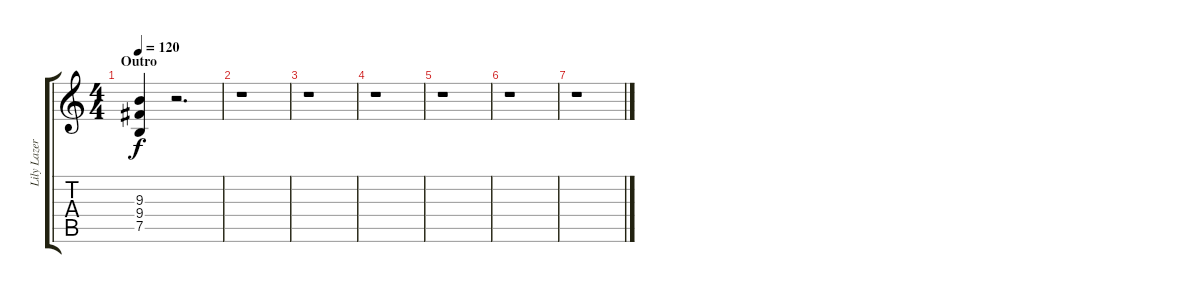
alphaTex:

\track ("Lily Lazer (Guitar)" "Lily Lazer") {instrument distortionguitar}
\staff {score tabs}
\tuning (B3 Gb3 D3 A2 E2 B1) {hide}
\ts (4 4)
\section ("" "Outro")
\tempo 120
\clef g2
\ks c
(9.3 9.4 7.5).4{dy f} r.2{d} |
r.1 |
r.1 |
r.1 |
r.1 |
r.1 |
r.1
